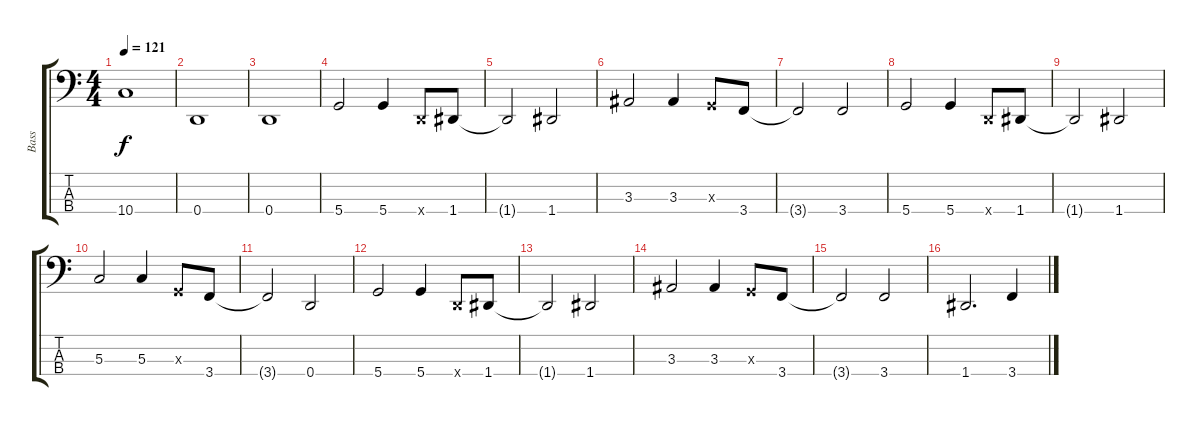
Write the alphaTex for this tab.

\track ("Bass" "Bass") {instrument electricbassfinger}
\staff {score tabs}
\tuning (F2 C2 G1 D1) {hide}
\ts (4 4)
\tempo 121
\clef f4
\ks c
10.4.1{dy f} |
0.4.1 |
0.4.1 |
5.4.2 5.4.4 0.4{x}.8 1.4.8 |
1.4{t}.2 1.4.2 |
3.3.2 3.3.4 0.3{x}.8 3.4.8 |
3.4{t}.2 3.4.2 |
5.4.2 5.4.4 0.4{x}.8 1.4.8 |
1.4{t}.2 1.4.2 |
5.3.2 5.3.4 0.3{x}.8 3.4.8 |
3.4{t}.2 0.4.2 |
5.4.2 5.4.4 0.4{x}.8 1.4.8 |
1.4{t}.2 1.4.2 |
3.3.2 3.3.4 0.3{x}.8 3.4.8 |
3.4{t}.2 3.4.2 |
1.4.2{d} 3.4.4
